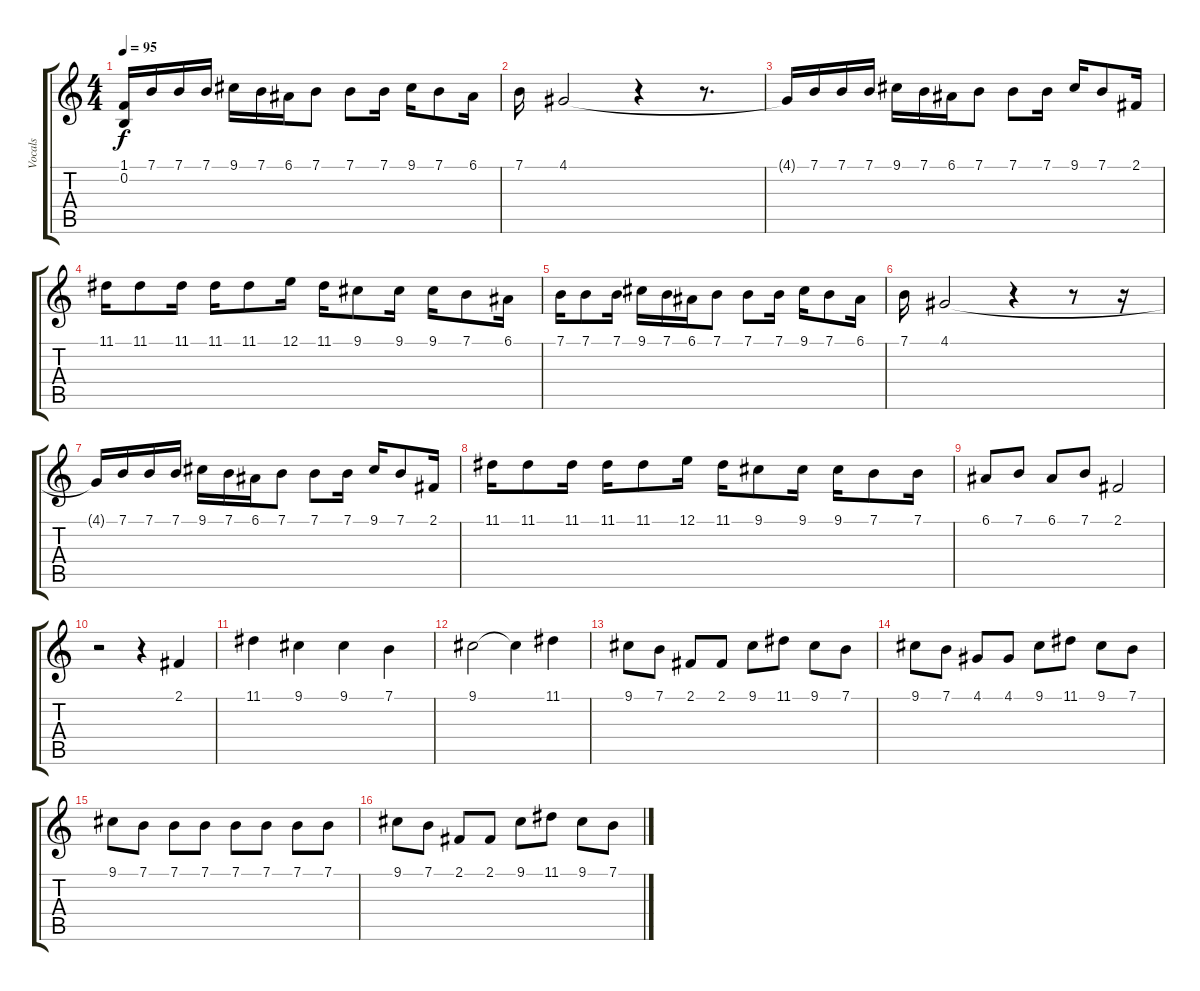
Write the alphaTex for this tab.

\track ("Vocals" "Vocals") {instrument tremolostrings}
\staff {score tabs}
\tuning (E4 B3 G3 D3 A2 E2) {hide}
\ts (4 4)
\tempo 95
\clef g2
\ks c
(1.1 0.2).16{dy f} 7.1.16 7.1.16 7.1.16 9.1.16 7.1.16 6.1.16 7.1.8 7.1.8 7.1.16 9.1.16 7.1.8 6.1.16 |
7.1.16 4.1.2 r.4 r.8{d} |
4.1{t}.16 7.1.16 7.1.16 7.1.16 9.1.16 7.1.16 6.1.16 7.1.8 7.1.8 7.1.16 9.1.16 7.1.8 2.1.16 |
11.1.16 11.1.8 11.1.16 11.1.16 11.1.8 12.1.16 11.1.16 9.1.8 9.1.16 9.1.16 7.1.8 6.1.16 |
7.1.16 7.1.8 7.1.16 9.1.16 7.1.16 6.1.16 7.1.8 7.1.8 7.1.16 9.1.16 7.1.8 6.1.16 |
7.1.16 4.1.2 r.4 r.8 r.16 |
4.1{t}.16 7.1.16 7.1.16 7.1.16 9.1.16 7.1.16 6.1.16 7.1.8 7.1.8 7.1.16 9.1.16 7.1.8 2.1.16 |
11.1.16 11.1.8 11.1.16 11.1.16 11.1.8 12.1.16 11.1.16 9.1.8 9.1.16 9.1.16 7.1.8 7.1.16 |
6.1.8 7.1.8 6.1.8 7.1.8 2.1.2 |
r.2 r.4 2.1.4 |
11.1.4 9.1.4 9.1.4 7.1.4 |
9.1.2 9.1{t}.4 11.1.4 |
9.1.8 7.1.8 2.1.8 2.1.8 9.1.8 11.1.8 9.1.8 7.1.8 |
9.1.8 7.1.8 4.1.8 4.1.8 9.1.8 11.1.8 9.1.8 7.1.8 |
9.1.8 7.1.8 7.1.8 7.1.8 7.1.8 7.1.8 7.1.8 7.1.8 |
9.1.8 7.1.8 2.1.8 2.1.8 9.1.8 11.1.8 9.1.8 7.1.8
